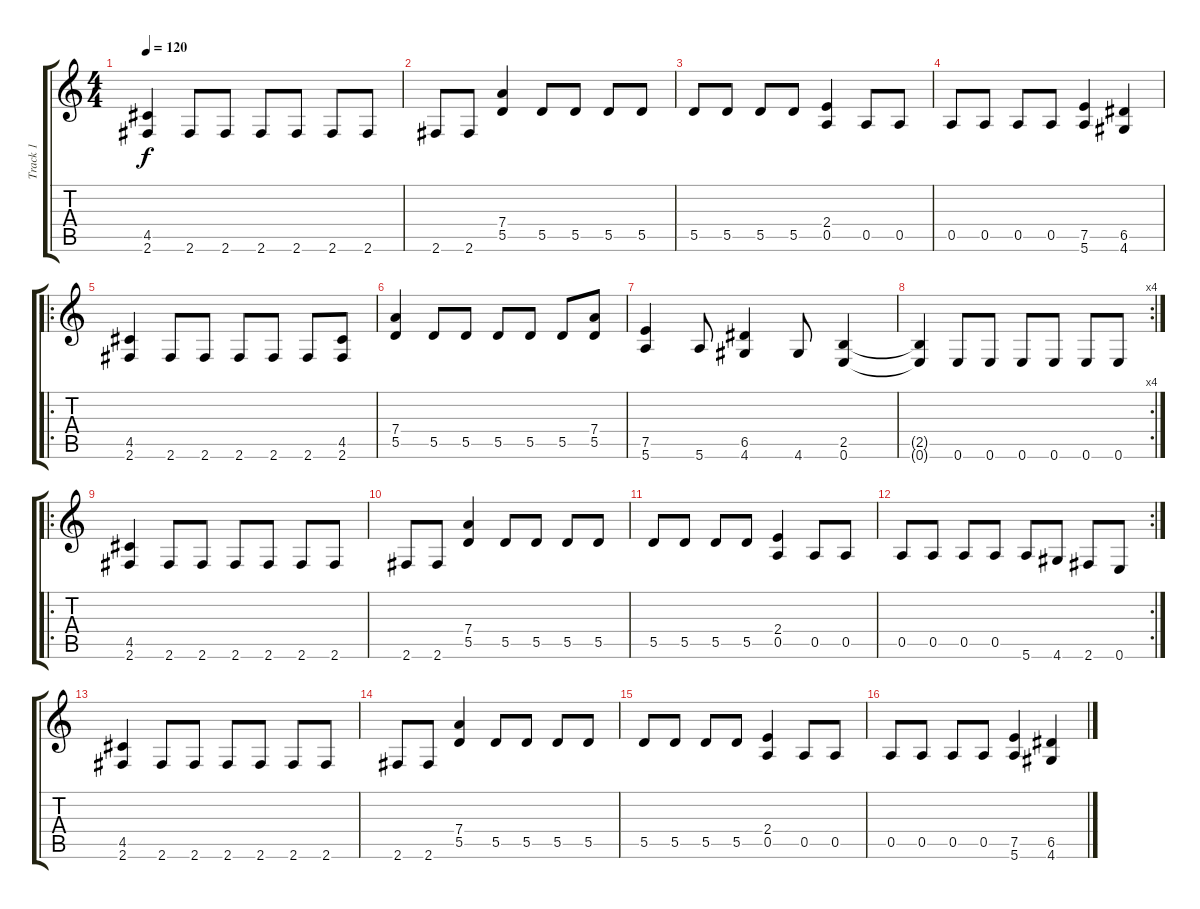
\track ("Track 1" "Track 1") {instrument distortionguitar}
\staff {score tabs}
\tuning (E4 B3 G3 D3 A2 E2) {hide}
\ts (4 4)
\tempo 120
\clef g2
\ks c
(4.5 2.6).4{dy f} 2.6.8 2.6.8 2.6.8 2.6.8 2.6.8 2.6.8 |
2.6.8 2.6.8 (7.4 5.5).4 5.5.8 5.5.8 5.5.8 5.5.8 |
5.5.8 5.5.8 5.5.8 5.5.8 (2.4 0.5).4 0.5.8 0.5.8 |
0.5.8 0.5.8 0.5.8 0.5.8 (7.5 5.6).4 (6.5 4.6).4 |
\ro
(4.5 2.6).4 2.6.8 2.6.8 2.6.8 2.6.8 2.6.8 (4.5 2.6).8 |
(7.4 5.5).4 5.5.8 5.5.8 5.5.8 5.5.8 5.5.8 (7.4 5.5).8 |
(7.5 5.6).4 5.6.8 (6.5 4.6).4 4.6.8 (2.5 0.6).4 |
\rc 4
(2.5{t} 0.6{t}).4 0.6.8 0.6.8 0.6.8 0.6.8 0.6.8 0.6.8 |
\ro
(4.5 2.6).4 2.6.8 2.6.8 2.6.8 2.6.8 2.6.8 2.6.8 |
2.6.8 2.6.8 (7.4 5.5).4 5.5.8 5.5.8 5.5.8 5.5.8 |
5.5.8 5.5.8 5.5.8 5.5.8 (2.4 0.5).4 0.5.8 0.5.8 |
\rc 2
0.5.8 0.5.8 0.5.8 0.5.8 5.6.8 4.6.8 2.6.8 0.6.8 |
(4.5 2.6).4 2.6.8 2.6.8 2.6.8 2.6.8 2.6.8 2.6.8 |
2.6.8 2.6.8 (7.4 5.5).4 5.5.8 5.5.8 5.5.8 5.5.8 |
5.5.8 5.5.8 5.5.8 5.5.8 (2.4 0.5).4 0.5.8 0.5.8 |
0.5.8 0.5.8 0.5.8 0.5.8 (7.5 5.6).4 (6.5 4.6).4
